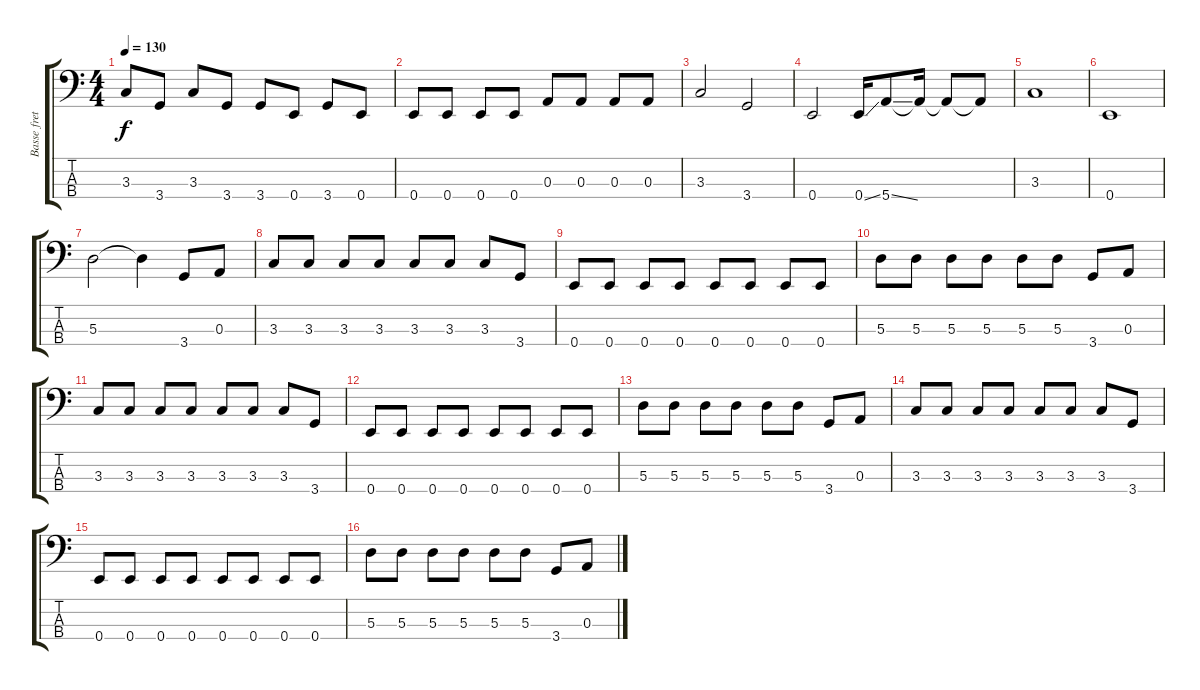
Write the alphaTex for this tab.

\track ("Basse fretless" "Basse fret") {instrument fretlessbass}
\staff {score tabs}
\tuning (G2 D2 A1 E1) {hide}
\ts (4 4)
\tempo 130
\clef f4
\ks c
3.3.8{dy f} 3.4.8 3.3.8 3.4.8 3.4.8 0.4.8 3.4.8 0.4.8 |
0.4.8 0.4.8 0.4.8 0.4.8 0.3.8 0.3.8 0.3.8 0.3.8 |
3.3.2 3.4.2 |
0.4.2 0.4{ss}.16 5.4{ss}.8 5.4{t}.16 5.4{t}.8 5.4{t}.8 |
3.3.1 |
0.4.1 |
5.3.2 5.3{t}.4 3.4.8 0.3.8 |
3.3.8 3.3.8 3.3.8 3.3.8 3.3.8 3.3.8 3.3.8 3.4.8 |
0.4.8 0.4.8 0.4.8 0.4.8 0.4.8 0.4.8 0.4.8 0.4.8 |
5.3.8 5.3.8 5.3.8 5.3.8 5.3.8 5.3.8 3.4.8 0.3.8 |
3.3.8 3.3.8 3.3.8 3.3.8 3.3.8 3.3.8 3.3.8 3.4.8 |
0.4.8 0.4.8 0.4.8 0.4.8 0.4.8 0.4.8 0.4.8 0.4.8 |
5.3.8 5.3.8 5.3.8 5.3.8 5.3.8 5.3.8 3.4.8 0.3.8 |
3.3.8 3.3.8 3.3.8 3.3.8 3.3.8 3.3.8 3.3.8 3.4.8 |
0.4.8 0.4.8 0.4.8 0.4.8 0.4.8 0.4.8 0.4.8 0.4.8 |
5.3.8 5.3.8 5.3.8 5.3.8 5.3.8 5.3.8 3.4.8 0.3.8
